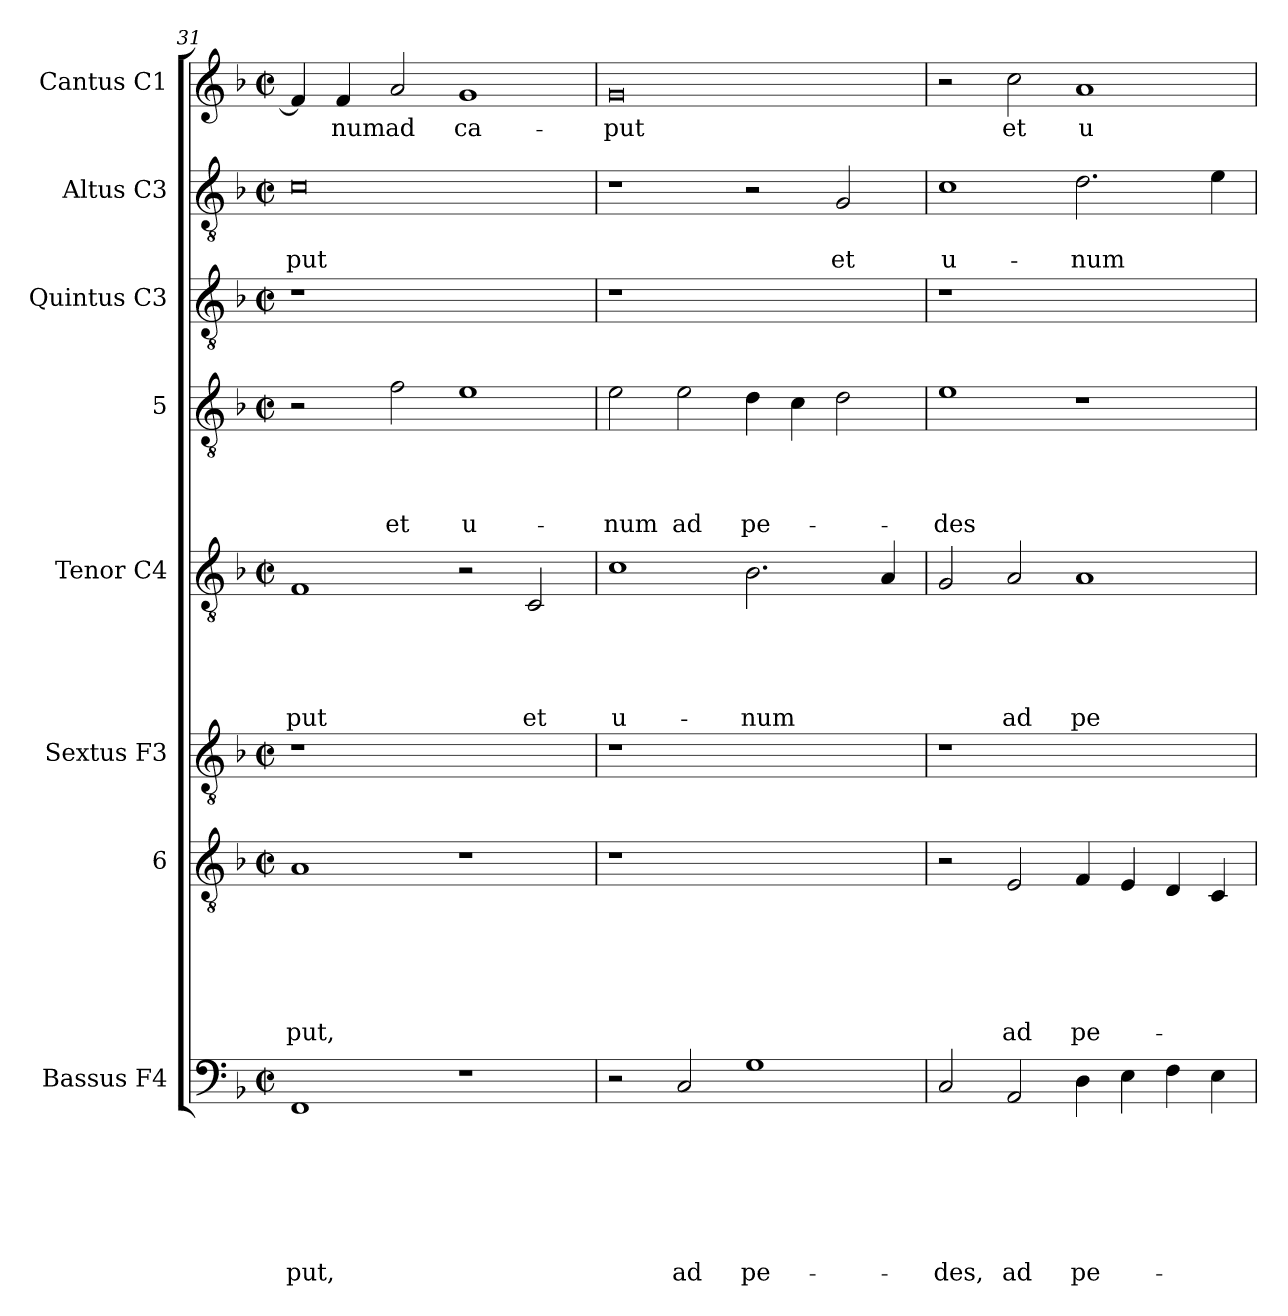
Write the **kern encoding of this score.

**kern	**text	**text	**text	**text	**text	**text	**text	**kern	**text	**text	**text	**text	**text	**text	**kern	**kern	**text	**text	**text	**text	**text	**kern	**text	**text	**text	**text	**kern	**kern	**text	**text	**kern	**text
*part8	*part8	*part8	*part8	*part8	*part8	*part8	*part8	*part7	*part7	*part7	*part7	*part7	*part7	*part7	*part6	*part5	*part5	*part5	*part5	*part5	*part5	*part4	*part4	*part4	*part4	*part4	*part3	*part2	*part2	*part2	*part1	*part1
*staff8	*staff8	*staff8	*staff8	*staff8	*staff8	*staff8	*staff8	*staff7	*staff7	*staff7	*staff7	*staff7	*staff7	*staff7	*staff6	*staff5	*staff5	*staff5	*staff5	*staff5	*staff5	*staff4	*staff4	*staff4	*staff4	*staff4	*staff3	*staff2	*staff2	*staff2	*staff1	*staff1
*I"Bassus F4	*	*	*	*	*	*	*	*I"6	*	*	*	*	*	*	*I"Sextus F3	*I"Tenor C4	*	*	*	*	*	*I"5	*	*	*	*	*I"Quintus C3	*I"Altus C3	*	*	*I"Cantus C1	*
*I'B	*	*	*	*	*	*	*	*	*	*	*	*	*	*	*	*I'T	*	*	*	*	*	*	*	*	*	*	*	*I'A	*	*	*I'C	*
*clefF4	*	*	*	*	*	*	*	*clefGv2	*	*	*	*	*	*	*clefGv2	*clefGv2	*	*	*	*	*	*clefGv2	*	*	*	*	*clefGv2	*clefGv2	*	*	*clefG2	*
*k[b-]	*	*	*	*	*	*	*	*k[b-]	*	*	*	*	*	*	*k[b-]	*k[b-]	*	*	*	*	*	*k[b-]	*	*	*	*	*k[b-]	*k[b-]	*	*	*k[b-]	*
*F:	*	*	*	*	*	*	*	*F:	*	*	*	*	*	*	*F:	*F:	*	*	*	*	*	*F:	*	*	*	*	*F:	*F:	*	*	*F:	*
*M2/2	*	*	*	*	*	*	*	*M2/2	*	*	*	*	*	*	*M2/2	*M2/2	*	*	*	*	*	*M2/2	*	*	*	*	*M2/2	*M2/2	*	*	*M2/2	*
*met(c|)	*	*	*	*	*	*	*	*met(c|)	*	*	*	*	*	*	*met(c|)	*met(c|)	*	*	*	*	*	*met(c|)	*	*	*	*	*met(c|)	*met(c|)	*	*	*met(c|)	*
=31	=31	=31	=31	=31	=31	=31	=31	=31	=31	=31	=31	=31	=31	=31	=31	=31	=31	=31	=31	=31	=31	=31	=31	=31	=31	=31	=31	=31	=31	=31	=31	=31
!	!	!	!	!	!	!	!LO:LY:b	!	!	!	!	!	!	!LO:LY:b	!	!	!	!	!	!	!LO:LY:b	!	!	!	!	!	!	!	!	!LO:LY:b	!	!
1FF	.	.	.	.	.	.	-put,	1A	.	.	.	.	.	-put,	1r	1F	.	.	.	.	-put	2r	.	.	.	.	1r	0c	.	-put	4f/]	.
!	!	!	!	!	!	!	!	!	!	!	!	!	!	!	!	!	!	!	!	!	!	!	!	!	!	!	!	!	!	!	!	!LO:LY:b
.	.	.	.	.	.	.	.	.	.	.	.	.	.	.	.	.	.	.	.	.	.	.	.	.	.	.	.	.	.	.	4f/	-num
!	!	!	!	!	!	!	!	!	!	!	!	!	!	!	!	!	!	!	!	!	!	!	!	!	!	!LO:LY:b	!	!	!	!	!	!LO:LY:b
.	.	.	.	.	.	.	.	.	.	.	.	.	.	.	.	.	.	.	.	.	.	2f\	.	.	.	et	.	.	.	.	2a/	ad
!	!	!	!	!	!	!	!	!	!	!	!	!	!	!	!	!	!	!	!	!	!	!	!	!	!	!LO:LY:b	!	!	!	!	!	!LO:LY:b
1r	.	.	.	.	.	.	.	1r	.	.	.	.	.	.	1ryy	2r	.	.	.	.	.	1e	.	.	.	u-	1ryy	.	.	.	1g	ca-
!	!	!	!	!	!	!	!	!	!	!	!	!	!	!	!	!	!	!	!	!	!LO:LY:b	!	!	!	!	!	!	!	!	!	!	!
.	.	.	.	.	.	.	.	.	.	.	.	.	.	.	.	2C/	.	.	.	.	et	.	.	.	.	.	.	.	.	.	.	.
=32	=32	=32	=32	=32	=32	=32	=32	=32	=32	=32	=32	=32	=32	=32	=32	=32	=32	=32	=32	=32	=32	=32	=32	=32	=32	=32	=32	=32	=32	=32	=32	=32
!	!	!	!	!	!	!	!	!	!	!	!	!	!	!	!	!	!	!	!	!	!LO:LY:b	!	!	!	!	!LO:LY:b	!	!	!	!	!	!LO:LY:b
2r	.	.	.	.	.	.	.	1r	.	.	.	.	.	.	1r	1c	.	.	.	.	u-	2e\	.	.	.	-num	1r	1r	.	.	0g	-put
!	!	!	!	!	!	!	!LO:LY:b	!	!	!	!	!	!	!	!	!	!	!	!	!	!	!	!	!	!	!LO:LY:b	!	!	!	!	!	!
2C/	.	.	.	.	.	.	ad	.	.	.	.	.	.	.	.	.	.	.	.	.	.	2e\	.	.	.	ad	.	.	.	.	.	.
!	!	!	!	!	!	!	!LO:LY:b	!	!	!	!	!	!	!	!	!	!	!	!	!	!LO:LY:b	!	!	!	!	!LO:LY:b	!	!	!	!	!	!
1G	.	.	.	.	.	.	pe-	1ryy	.	.	.	.	.	.	1ryy	2.B-\	.	.	.	.	-num	4d\	.	.	.	pe-	1ryy	2r	.	.	.	.
.	.	.	.	.	.	.	.	.	.	.	.	.	.	.	.	.	.	.	.	.	.	4c\	.	.	.	.	.	.	.	.	.	.
!	!	!	!	!	!	!	!	!	!	!	!	!	!	!	!	!	!	!	!	!	!	!	!	!	!	!	!	!	!	!LO:LY:b	!	!
.	.	.	.	.	.	.	.	.	.	.	.	.	.	.	.	.	.	.	.	.	.	2d\	.	.	.	.	.	2G/	.	et	.	.
.	.	.	.	.	.	.	.	.	.	.	.	.	.	.	.	4A/	.	.	.	.	.	.	.	.	.	.	.	.	.	.	.	.
=33	=33	=33	=33	=33	=33	=33	=33	=33	=33	=33	=33	=33	=33	=33	=33	=33	=33	=33	=33	=33	=33	=33	=33	=33	=33	=33	=33	=33	=33	=33	=33	=33
!	!	!	!	!	!	!	!LO:LY:b	!	!	!	!	!	!	!	!	!	!	!	!	!	!	!	!	!	!	!LO:LY:b	!	!	!	!LO:LY:b	!	!
2C/	.	.	.	.	.	.	-des,	2r	.	.	.	.	.	.	1r	2G/	.	.	.	.	.	1e	.	.	.	-des	1r	1c	.	u-	2r	.
!	!	!	!	!	!	!	!LO:LY:b	!	!	!	!	!	!	!LO:LY:b	!	!	!	!	!	!	!LO:LY:b	!	!	!	!	!	!	!	!	!	!	!LO:LY:b
2AA/	.	.	.	.	.	.	ad	2E/	.	.	.	.	.	ad	.	2A/	.	.	.	.	ad	.	.	.	.	.	.	.	.	.	2cc\	et
!	!	!	!	!	!	!	!LO:LY:b	!	!	!	!	!	!	!LO:LY:b	!	!	!	!	!	!	!LO:LY:b	!	!	!	!	!	!	!	!	!LO:LY:b	!	!LO:LY:b
4D\	.	.	.	.	.	.	pe-	4F/	.	.	.	.	.	pe-	1ryy	1A	.	.	.	.	pe-	1r	.	.	.	.	1ryy	2.d\	.	-num	1a	u-
4E\	.	.	.	.	.	.	.	4E/	.	.	.	.	.	.	.	.	.	.	.	.	.	.	.	.	.	.	.	.	.	.	.	.
4F\	.	.	.	.	.	.	.	4D/	.	.	.	.	.	.	.	.	.	.	.	.	.	.	.	.	.	.	.	.	.	.	.	.
4E\	.	.	.	.	.	.	.	4C/	.	.	.	.	.	.	.	.	.	.	.	.	.	.	.	.	.	.	.	4e\	.	.	.	.
=	=	=	=	=	=	=	=	=	=	=	=	=	=	=	=	=	=	=	=	=	=	=	=	=	=	=	=	=	=	=	=	=
*-	*-	*-	*-	*-	*-	*-	*-	*-	*-	*-	*-	*-	*-	*-	*-	*-	*-	*-	*-	*-	*-	*-	*-	*-	*-	*-	*-	*-	*-	*-	*-	*-
